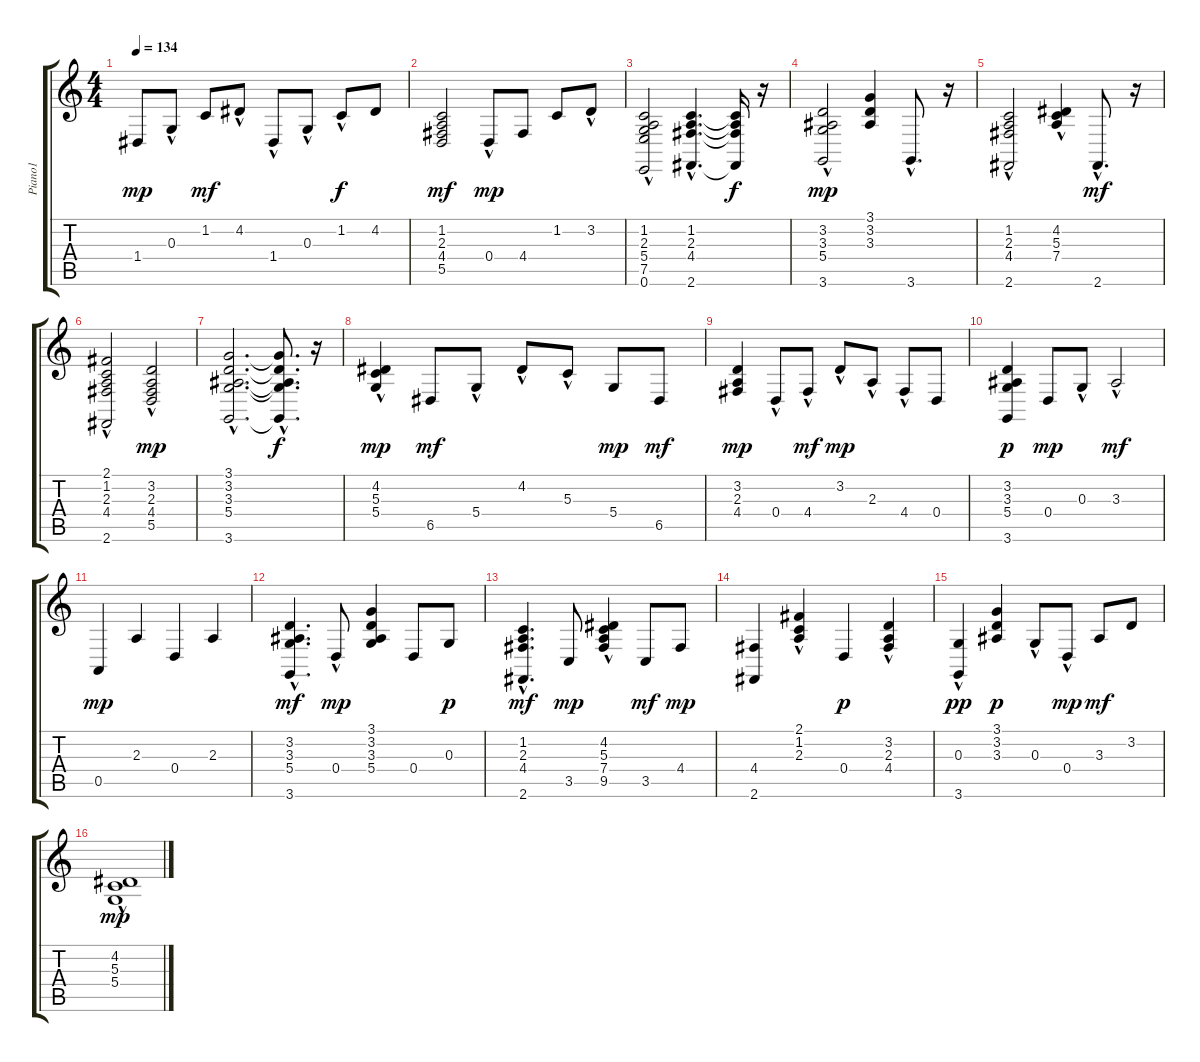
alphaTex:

\track ("Piano1" "Piano1") {instrument brightacousticpiano}
\staff {score tabs}
\tuning (E4 B3 G3 D3 A2 E2) {hide}
\ts (4 4)
\tempo 134
\clef g2
\ks c
1.4.8{dy mp} 0.3{hac}.8 1.2.8{dy mf} 4.2{hac}.8 1.4{hac}.8 0.3{hac}.8 1.2{hac}.8{dy f} 4.2.8 |
(1.2 2.3 4.4 5.5).2{dy mf} 0.4{hac}.8{dy mp} 4.4.8 1.2.8 3.2{hac}.8 |
(1.2{hac} 2.3{hac} 5.4{hac} 7.5{hac} 0.6).2 (1.2{hac} 2.3{hac} 4.4{hac} 2.6{hac}).4{d} (1.2{t} 2.3{t} 4.4{t} 2.6{t}).16{dy f} r.16 |
(3.2 3.3 5.4 3.6{hac}).2{dy mp} (3.1 3.2 3.3).4 3.6{hac}.8{d} r.16 |
(1.2{hac} 2.3 4.4 2.6{hac}).2 (4.2 5.3{hac} 7.4).4 2.6{hac}.8{d dy mf} r.16 |
(2.1{hac} 1.2{hac} 2.3{hac} 4.4{hac} 2.6).2 (3.2{hac} 2.3{hac} 4.4{hac} 5.5{hac}).2{dy mp} |
(3.1{hac} 3.2{hac} 3.3{hac} 5.4{hac} 3.6{hac}).2{d} (3.1{t} 3.2{t} 3.3{t} 5.4{hac t} 3.6{hac t}).8{d dy f} r.16 |
(4.2{hac} 5.3 5.4).4{dy mp} 6.5.8{dy mf} 5.4{hac}.8 4.2{hac}.8 5.3{hac}.8 5.4.8{dy mp} 6.5.8{dy mf} |
(3.2 2.3 4.4).4{dy mp} 0.4{hac}.8 4.4{hac}.8{dy mf} 3.2{hac}.8{dy mp} 2.3{hac}.8 4.4{hac}.8 0.4.8 |
(3.2 3.3 5.4 3.6).4{dy p} 0.4.8{dy mp} 0.3{hac}.8 3.3{hac}.2{dy mf} |
0.5.4{dy mp} 2.3.4 0.4.4 2.3.4 |
(3.2 3.3 5.4 3.6{hac}).4{d dy mf} 0.4{hac}.8{dy mp} (3.1 3.2 3.3 5.4).4 0.4.8 0.3.8{dy p} |
(1.2 2.3 4.4 2.6{hac}).4{d dy mf} 3.5.8{dy mp} (4.2{hac} 5.3 7.4 9.5).4 3.5.8{dy mf} 4.4.8{dy mp} |
(4.4 2.6).4 (2.1{hac} 1.2 2.3).4 0.4.4{dy p} (3.2 2.3 4.4{hac}).4 |
(0.3 3.6{hac}).4{dy pp} (3.1 3.2 3.3).4{dy p} 0.3{hac}.8 0.4{hac}.8{dy mp} 3.3.8{dy mf} 3.2.8 |
(4.2{hac} 5.3{hac} 5.4{hac}).1{dy mp}
